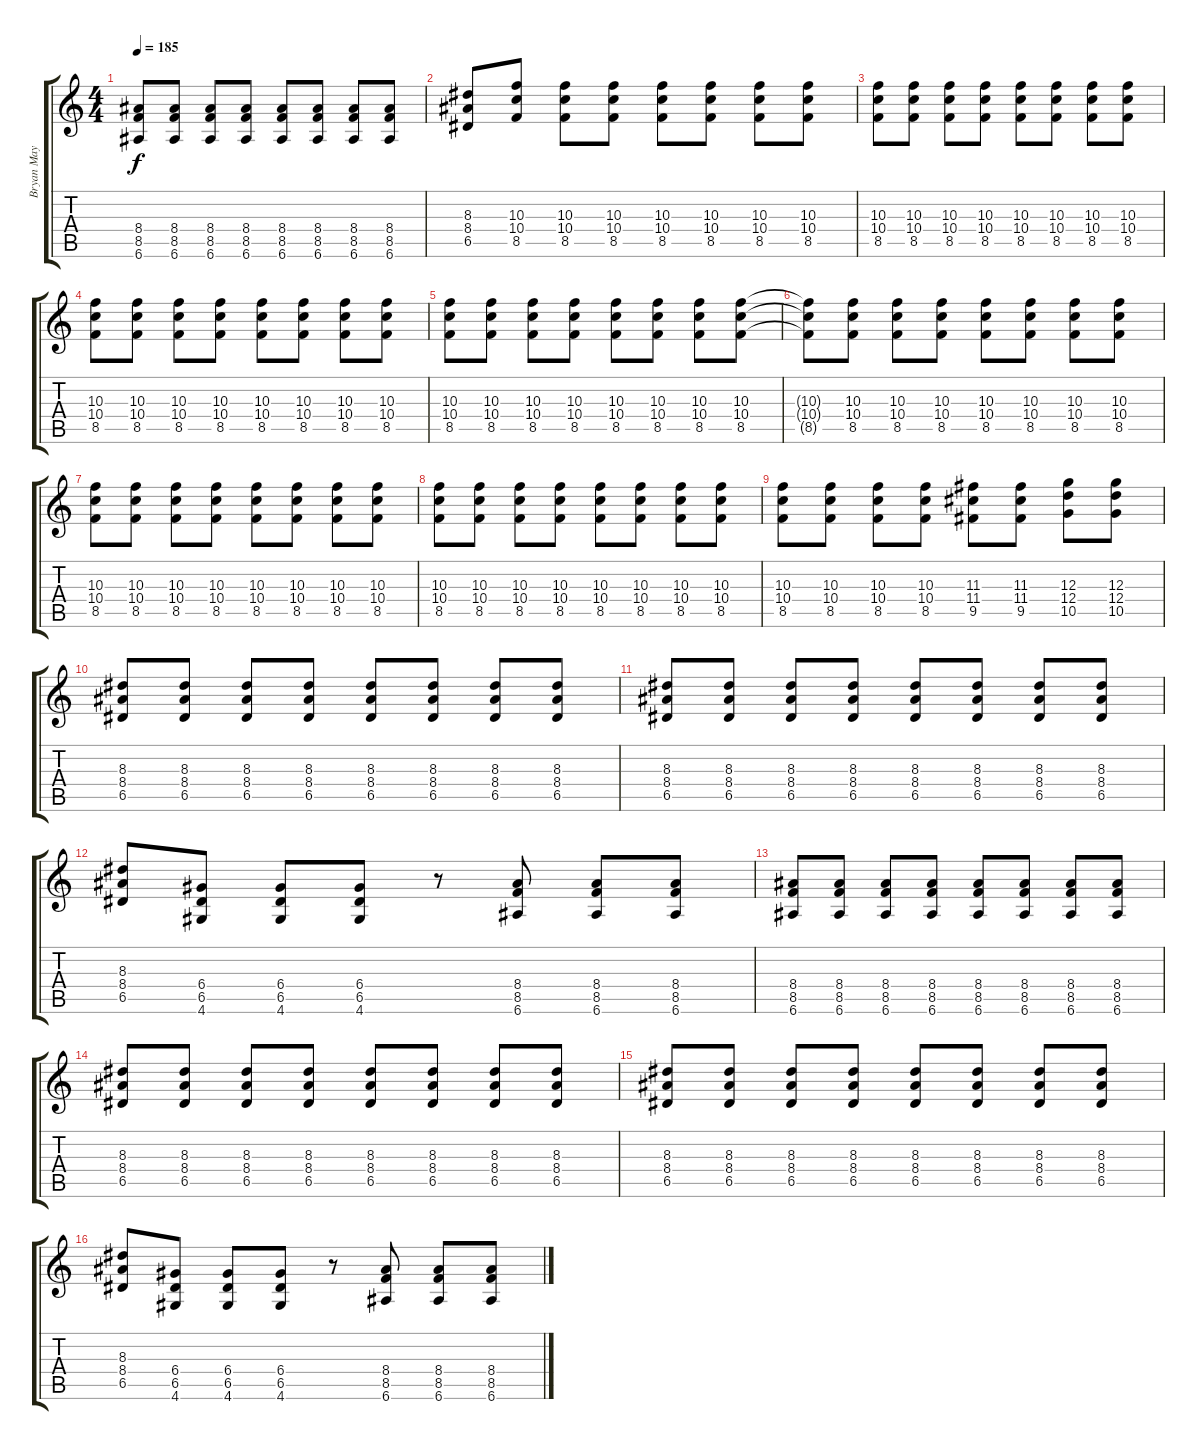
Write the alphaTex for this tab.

\track ("Bryan May" "Bryan May") {instrument distortionguitar}
\staff {score tabs}
\tuning (E4 B3 G3 D3 A2 E2) {hide}
\ts (4 4)
\tempo 185
\clef g2
\ks c
(8.4 8.5 6.6).8{dy f} (8.4 8.5 6.6).8 (8.4 8.5 6.6).8 (8.4 8.5 6.6).8 (8.4 8.5 6.6).8 (8.4 8.5 6.6).8 (8.4 8.5 6.6).8 (8.4 8.5 6.6).8 |
(8.3 8.4 6.5).8 (10.3 10.4 8.5).8 (10.3 10.4 8.5).8 (10.3 10.4 8.5).8 (10.3 10.4 8.5).8 (10.3 10.4 8.5).8 (10.3 10.4 8.5).8 (10.3 10.4 8.5).8 |
(10.3 10.4 8.5).8 (10.3 10.4 8.5).8 (10.3 10.4 8.5).8 (10.3 10.4 8.5).8 (10.3 10.4 8.5).8 (10.3 10.4 8.5).8 (10.3 10.4 8.5).8 (10.3 10.4 8.5).8 |
(10.3 10.4 8.5).8 (10.3 10.4 8.5).8 (10.3 10.4 8.5).8 (10.3 10.4 8.5).8 (10.3 10.4 8.5).8 (10.3 10.4 8.5).8 (10.3 10.4 8.5).8 (10.3 10.4 8.5).8 |
(10.3 10.4 8.5).8 (10.3 10.4 8.5).8 (10.3 10.4 8.5).8 (10.3 10.4 8.5).8 (10.3 10.4 8.5).8 (10.3 10.4 8.5).8 (10.3 10.4 8.5).8 (10.3 10.4 8.5).8 |
(10.3{t} 10.4{t} 8.5{t}).8 (10.3 10.4 8.5).8 (10.3 10.4 8.5).8 (10.3 10.4 8.5).8 (10.3 10.4 8.5).8 (10.3 10.4 8.5).8 (10.3 10.4 8.5).8 (10.3 10.4 8.5).8 |
(10.3 10.4 8.5).8 (10.3 10.4 8.5).8 (10.3 10.4 8.5).8 (10.3 10.4 8.5).8 (10.3 10.4 8.5).8 (10.3 10.4 8.5).8 (10.3 10.4 8.5).8 (10.3 10.4 8.5).8 |
(10.3 10.4 8.5).8 (10.3 10.4 8.5).8 (10.3 10.4 8.5).8 (10.3 10.4 8.5).8 (10.3 10.4 8.5).8 (10.3 10.4 8.5).8 (10.3 10.4 8.5).8 (10.3 10.4 8.5).8 |
(10.3 10.4 8.5).8 (10.3 10.4 8.5).8 (10.3 10.4 8.5).8 (10.3 10.4 8.5).8 (11.3 11.4 9.5).8 (11.3 11.4 9.5).8 (12.3 12.4 10.5).8 (12.3 12.4 10.5).8 |
(8.3 8.4 6.5).8 (8.3 8.4 6.5).8 (8.3 8.4 6.5).8 (8.3 8.4 6.5).8 (8.3 8.4 6.5).8 (8.3 8.4 6.5).8 (8.3 8.4 6.5).8 (8.3 8.4 6.5).8 |
(8.3 8.4 6.5).8 (8.3 8.4 6.5).8 (8.3 8.4 6.5).8 (8.3 8.4 6.5).8 (8.3 8.4 6.5).8 (8.3 8.4 6.5).8 (8.3 8.4 6.5).8 (8.3 8.4 6.5).8 |
(8.3 8.4 6.5).8 (6.4 6.5 4.6).8 (6.4 6.5 4.6).8 (6.4 6.5 4.6).8 r.8 (8.4 8.5 6.6).8 (8.4 8.5 6.6).8 (8.4 8.5 6.6).8 |
(8.4 8.5 6.6).8 (8.4 8.5 6.6).8 (8.4 8.5 6.6).8 (8.4 8.5 6.6).8 (8.4 8.5 6.6).8 (8.4 8.5 6.6).8 (8.4 8.5 6.6).8 (8.4 8.5 6.6).8 |
(8.3 8.4 6.5).8 (8.3 8.4 6.5).8 (8.3 8.4 6.5).8 (8.3 8.4 6.5).8 (8.3 8.4 6.5).8 (8.3 8.4 6.5).8 (8.3 8.4 6.5).8 (8.3 8.4 6.5).8 |
(8.3 8.4 6.5).8 (8.3 8.4 6.5).8 (8.3 8.4 6.5).8 (8.3 8.4 6.5).8 (8.3 8.4 6.5).8 (8.3 8.4 6.5).8 (8.3 8.4 6.5).8 (8.3 8.4 6.5).8 |
(8.3 8.4 6.5).8 (6.4 6.5 4.6).8 (6.4 6.5 4.6).8 (6.4 6.5 4.6).8 r.8 (8.4 8.5 6.6).8 (8.4 8.5 6.6).8 (8.4 8.5 6.6).8
